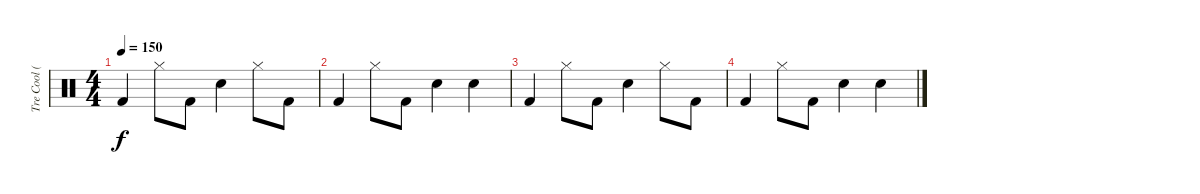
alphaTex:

\track ("Tre Cool (Drums)" "Tre Cool (") {instrument percussion}
\staff {score}
\articulation defaults
\ts (4 4)
\tempo 150
\clef neutral
\ks c "Kick (hit) 2".4{dy f} "Hi-Hat (closed)".8 "Kick (hit) 2".8 "Snare (hit) 2".4 "Hi-Hat (closed)".8 "Kick (hit) 2".8
|
"Kick (hit) 2".4 "Hi-Hat (closed)".8 "Kick (hit) 2".8 "Snare (hit) 2".4 "Snare (hit) 2".4 |
"Kick (hit) 2".4 "Hi-Hat (closed)".8 "Kick (hit) 2".8 "Snare (hit) 2".4 "Hi-Hat (closed)".8 "Kick (hit) 2".8 |
"Kick (hit) 2".4 "Hi-Hat (closed)".8 "Kick (hit) 2".8 "Snare (hit) 2".4 "Snare (hit) 2".4
